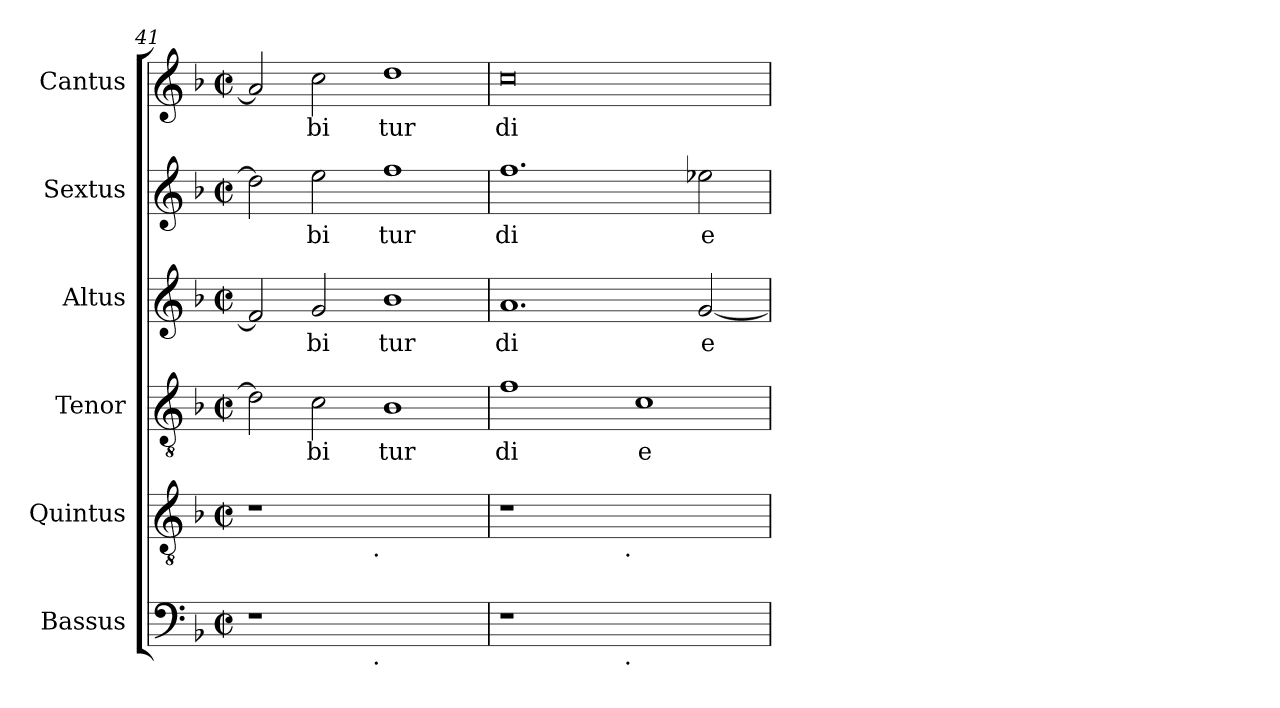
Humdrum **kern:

**kern	**kern	**kern	**text	**kern	**text	**kern	**text	**kern	**text
*part6	*part5	*part4	*part4	*part3	*part3	*part2	*part2	*part1	*part1
*staff6	*staff5	*staff4	*staff4	*staff3	*staff3	*staff2	*staff2	*staff1	*staff1
*I"Bassus	*I"Quintus	*I"Tenor	*	*I"Altus	*	*I"Sextus	*	*I"Cantus	*
*I'B	*I'Q	*I'T	*	*I'A	*	*I'S	*	*I'C	*
*clefF4	*clefGv2	*clefGv2	*	*clefG2	*	*clefG2	*	*clefG2	*
*k[b-]	*k[b-]	*k[b-]	*	*k[b-]	*	*k[b-]	*	*k[b-]	*
*F:	*F:	*F:	*	*F:	*	*F:	*	*F:	*
*M2/2	*M2/2	*M2/2	*	*M2/2	*	*M2/2	*	*M2/2	*
*met(c|)	*met(c|)	*met(c|)	*	*met(c|)	*	*met(c|)	*	*met(c|)	*
=41	=41	=41	=41	=41	=41	=41	=41	=41	=41
!	!	!	!LO:LY:b:cj	!	!LO:LY:b:cj	!	!LO:LY:b:cj	!	!LO:LY:b:cj
*^	*^	*	*	*	*	*	*	*	*
1r	2ryy	1r	2ryy	2d\]	.	2f#/]	.	2dd\]	.	2a/]	.
!	!	!	!	!	!LO:LY:b:cj	!	!LO:LY:b:cj	!	!LO:LY:b:cj	!	!LO:LY:b:cj
.	4...ryy	.	4...ryy	2c\	bi	2g/	bi	2ee\	bi	2cc\	bi
!	!	!	!LO:TX:b:t=.	!	!	!	!	!	!	!	!
!	!LO:TX:b:t=.	!	!	!	!	!	!	!	!	!	!
.	1ryy	.	1ryy	.	.	.	.	.	.	.	.
!	!	!	!	!	!LO:LY:b:cj	!	!LO:LY:b:cj	!	!LO:LY:b:cj	!	!LO:LY:b:cj
1ryy	.	1ryy	.	1B-	tur	1b-	tur	1ff	tur	1dd	tur
.	32ryy	.	32ryy	.	.	.	.	.	.	.	.
=42	=42	=42	=42	=42	=42	=42	=42	=42	=42	=42	=42
!	!	!	!	!	!LO:LY:b:cj	!	!LO:LY:b:cj	!	!LO:LY:b:cj	!	!LO:LY:b:cj
1r	2ryy	1r	2ryy	1f	di	1.a	di	1.ff	di	0cc	di
.	4...ryy	.	4...ryy	.	.	.	.	.	.	.	.
!	!	!	!LO:TX:b:t=.	!	!	!	!	!	!	!	!
!	!LO:TX:b:t=.	!	!	!	!	!	!	!	!	!	!
.	1ryy	.	1ryy	.	.	.	.	.	.	.	.
!	!	!	!	!	!LO:LY:b:cj	!	!	!	!	!	!
1ryy	.	1ryy	.	1c	e	.	.	.	.	.	.
!	!	!	!	!	!	!	!LO:LY:b:cj	!	!LO:LY:b:cj	!	!
.	.	.	.	.	.	[<2g/	e	2ee-X\	e	.	.
.	32ryy	.	32ryy	.	.	.	.	.	.	.	.
*v	*v	*	*	*	*	*	*	*	*	*	*
*	*v	*v	*	*	*	*	*	*	*	*
=	=	=	=	=	=	=	=	=	=
*-	*-	*-	*-	*-	*-	*-	*-	*-	*-
